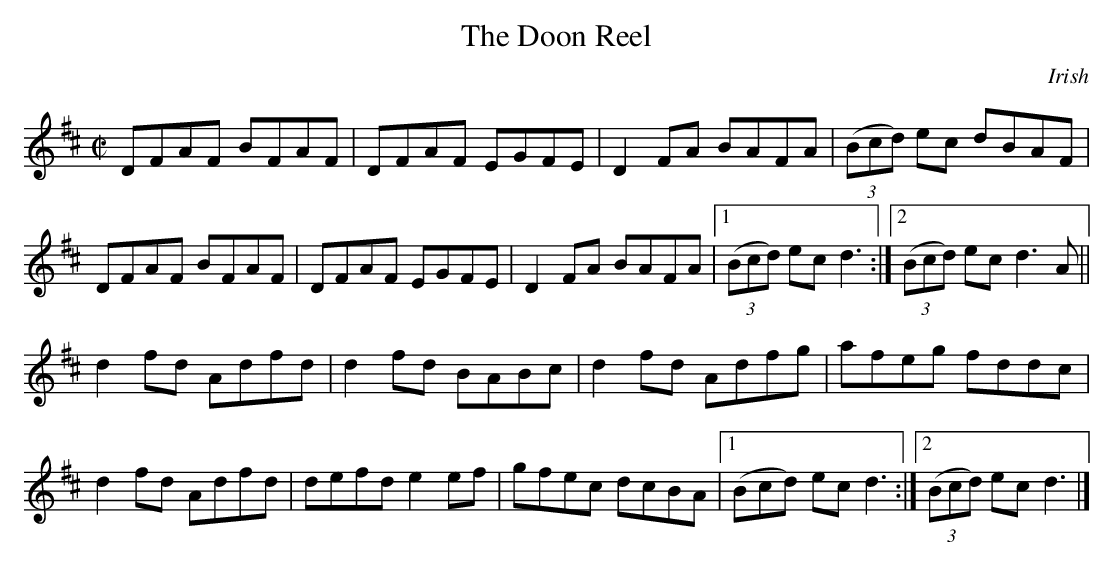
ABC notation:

X:1
T:The Doon Reel
M:C|
K:D
DFAF BFAF | DFAF EGFE | D2 FA BAFA | (3(Bcd) ec dBAF |
DFAF BFAF | DFAF EGFE | D2 FA BAFA |1 (3(Bcd) ec d3 :|2 (3(Bcd) ec d3 A ||
d2 fd Adfd | d2 fd BABc | d2 fd Adfg | afeg fddc |
d2 fd Adfd | defd e2 ef | gfec dcBA |1 (Bcd) ec d3 :|2 (3(Bcd) ec d3 |]
